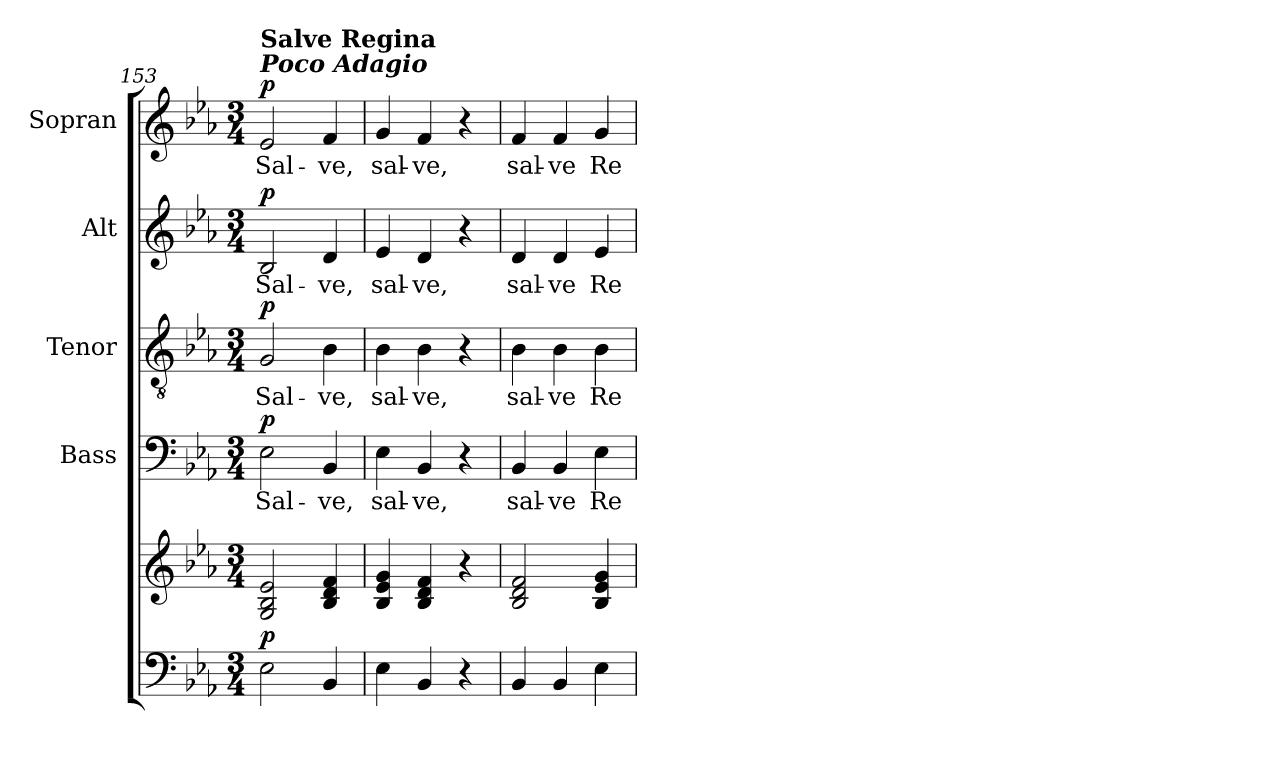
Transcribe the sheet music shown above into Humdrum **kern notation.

**kern	**kern	**dynam	**kern	**text	**dynam	**kern	**text	**dynam	**kern	**text	**dynam	**kern	**text	**dynam
*part5	*part5	*part5	*part4	*part4	*part4	*part3	*part3	*part3	*part2	*part2	*part2	*part1	*part1	*part1
*staff6	*staff5	*staff5/6	*staff4	*staff4	*staff4	*staff3	*staff3	*staff3	*staff2	*staff2	*staff2	*staff1	*staff1	*staff1
*	*	*	*I"Bass	*	*	*I"Tenor	*	*	*I"Alt	*	*	*I"Sopran	*	*
*	*	*	*I'B.	*	*	*I'T.	*	*	*I'A.	*	*	*I'S.	*	*
!!LO:PB:g=z
*clefF4	*clefG2	*	*clefF4	*	*	*clefGv2	*	*	*clefG2	*	*	*clefG2	*	*
*k[b-e-a-]	*k[b-e-a-]	*	*k[b-e-a-]	*	*	*k[b-e-a-]	*	*	*k[b-e-a-]	*	*	*k[b-e-a-]	*	*
*E-:	*E-:	*	*E-:	*	*	*E-:	*	*	*E-:	*	*	*E-:	*	*
*M3/4	*M3/4	*	*M3/4	*	*	*M3/4	*	*	*M3/4	*	*	*M3/4	*	*
=153	=153	=153	=153	=153	=153	=153	=153	=153	=153	=153	=153	=153	=153	=153
!	!	!	!	!	!	!	!	!	!	!	!	!LO:TX:a:Bi:t=Poco Adagio	!	!
!	!	!	!	!	!	!	!	!	!	!	!	!LO:TX:a:B:t=Salve Regina	!	!
!	!	!LO:DY:a=2	!	!LO:LY:b	!LO:DY:a	!	!LO:LY:b	!LO:DY:a	!	!LO:LY:b	!LO:DY:a	!	!LO:LY:b	!LO:DY:a
2E-\	2G/ 2B-/ 2e-/	p	2E-\	Sal-	p	2G/	Sal-	p	2B-/	Sal-	p	2e-/	Sal-	p
!	!	!	!	!LO:LY:b	!	!	!LO:LY:b	!	!	!LO:LY:b	!	!	!LO:LY:b	!
4BB-/	4B-/ 4d/ 4f/	.	4BB-/	-ve,	.	4B-\	-ve,	.	4d/	-ve,	.	4f/	-ve,	.
=154	=154	=154	=154	=154	=154	=154	=154	=154	=154	=154	=154	=154	=154	=154
!	!	!	!	!LO:LY:b	!	!	!LO:LY:b	!	!	!LO:LY:b	!	!	!LO:LY:b	!
4E-\	4B-/ 4e-/ 4g/	.	4E-\	sal-	.	4B-\	sal-	.	4e-/	sal-	.	4g/	sal-	.
!	!	!	!	!LO:LY:b	!	!	!LO:LY:b	!	!	!LO:LY:b	!	!	!LO:LY:b	!
4BB-/	4B-/ 4d/ 4f/	.	4BB-/	-ve,	.	4B-\	-ve,	.	4d/	-ve,	.	4f/	-ve,	.
4r	4r	.	4r	.	.	4r	.	.	4r	.	.	4r	.	.
=155	=155	=155	=155	=155	=155	=155	=155	=155	=155	=155	=155	=155	=155	=155
!	!	!	!	!LO:LY:b	!	!	!LO:LY:b	!	!	!LO:LY:b	!	!	!LO:LY:b	!
4BB-/	2B-/ 2d/ 2f/	.	4BB-/	sal-	.	4B-\	sal-	.	4d/	sal-	.	4f/	sal-	.
!	!	!	!	!LO:LY:b	!	!	!LO:LY:b	!	!	!LO:LY:b	!	!	!LO:LY:b	!
4BB-/	.	.	4BB-/	-ve	.	4B-\	-ve	.	4d/	-ve	.	4f/	-ve	.
!	!	!	!	!LO:LY:b	!	!	!LO:LY:b	!	!	!LO:LY:b	!	!	!LO:LY:b	!
4E-\	4B-/ 4e-/ 4g/	.	4E-\	Re-	.	4B-\	Re-	.	4e-/	Re-	.	4g/	Re-	.
=	=	=	=	=	=	=	=	=	=	=	=	=	=	=
*-	*-	*-	*-	*-	*-	*-	*-	*-	*-	*-	*-	*-	*-	*-
